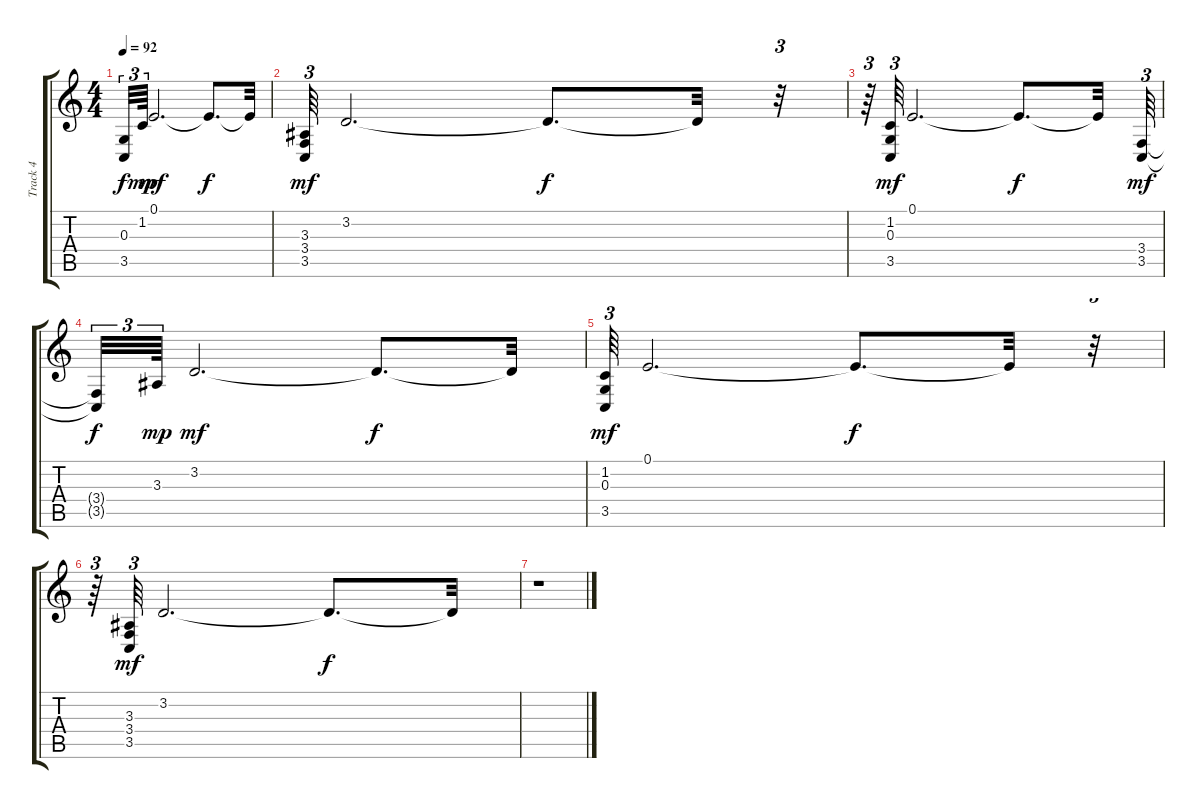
\track ("Track 4" "Track 4") {instrument synthbrass1}
\staff {score tabs}
\tuning (E4 B3 G3 D3 A2 E2) {hide}
\ts (4 4)
\tempo 92
\clef g2
\ks c
(0.3{t} 3.5{t}).32{tu (3 2) dy f} 1.2.64{tu (3 2) dy mp} 0.1.2{d dy mf} 0.1{t}.8{d dy f} 0.1{t}.32 |
(3.3 3.4 3.5).64{tu (3 2) dy mf} 3.2.2{d} 3.2{t}.8{d dy f} 3.2{t}.32 r.32{tu (3 2)} |
r.64{tu (3 2)} (1.2 0.3 3.5).64{tu (3 2) dy mf} 0.1.2{d} 0.1{t}.8{d dy f} 0.1{t}.32 (3.4 3.5).64{tu (3 2) dy mf} |
(3.4{t} 3.5{t}).32{tu (3 2) dy f} 3.3.64{tu (3 2) dy mp} 3.2.2{d dy mf} 3.2{t}.8{d dy f} 3.2{t}.32 |
(1.2 0.3 3.5).64{tu (3 2) dy mf} 0.1.2{d} 0.1{t}.8{d dy f} 0.1{t}.32 r.32{tu (3 2)} |
r.64{tu (3 2)} (3.3 3.4 3.5).64{tu (3 2) dy mf} 3.2.2{d} 3.2{t}.8{d dy f} 3.2{t}.32 |
r.1
